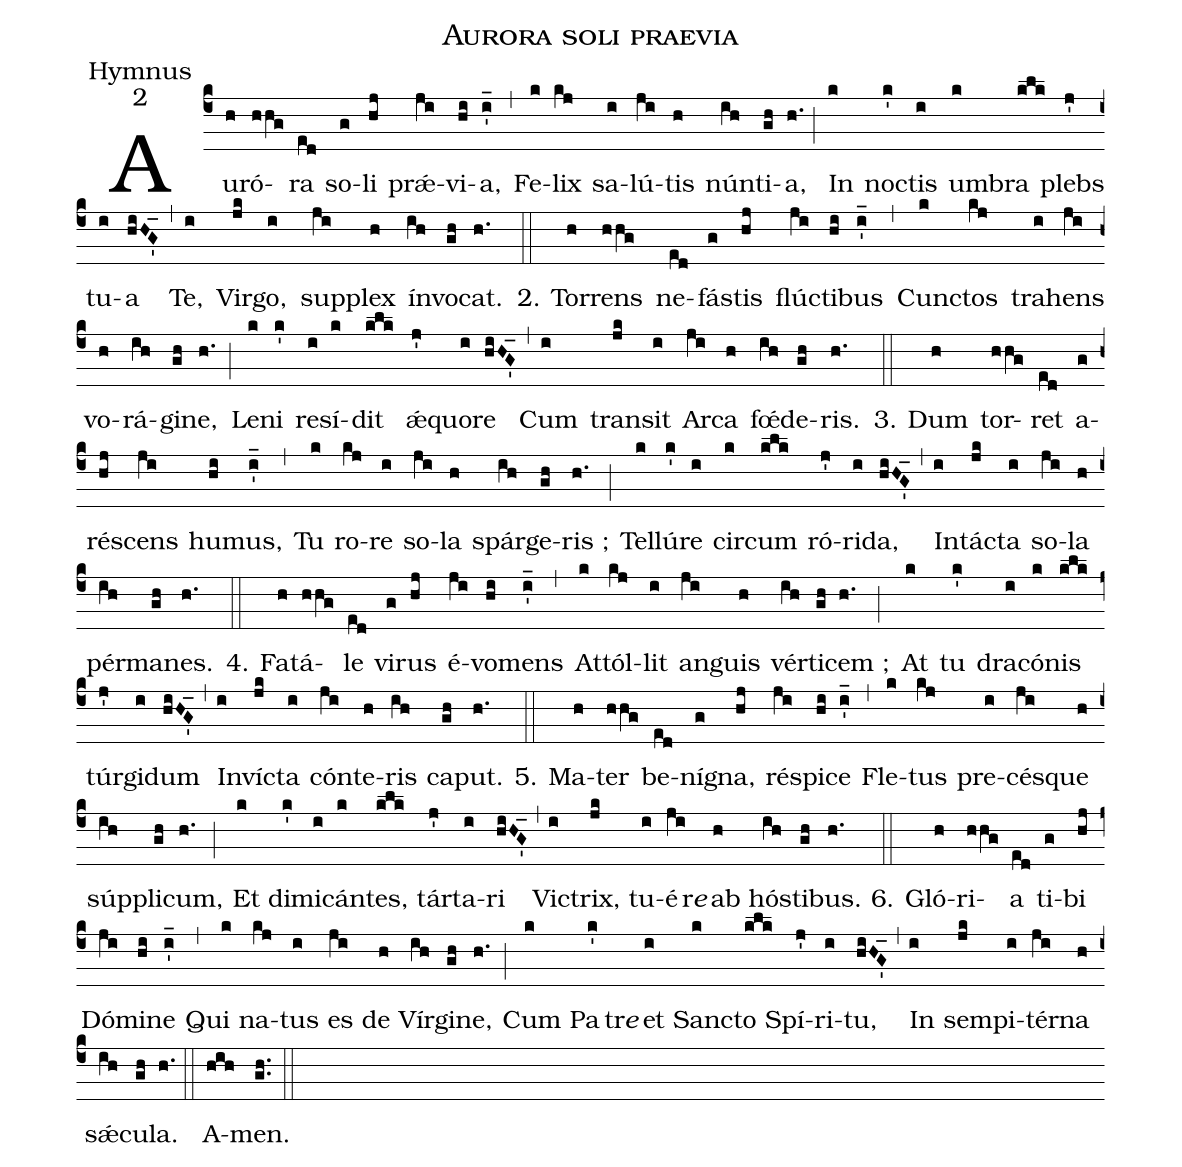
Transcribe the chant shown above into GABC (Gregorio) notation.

name:Aurora soli praevia;
office-part:Hymnus;
mode:2;
%%
(c4)Au(h)ró(hhg)ra(ed) so(g)li(hj) prǽ(ji)vi(hi)a,(i'_) (,)
Fe(k)lix(kj) sa(i)lú(ji)tis(h) nún(ih)ti(gh)a,(h.) (;)
In(k) noc(k')tis(i) um(k)bra(klk) plebs(j') tu(i)a(hiHG'_) (,)
Te,(i) Vir(jk)go,(i) sup(ji)plex(h) ín(ih)vo(gh)cat.(h.) (::)

2. Tor(h)rens(hhg) ne(ed)fás(g)tis(hj) flúc(ji)ti(hi)bus(i'_) (,)
Cunc(k)tos(kj) tra(i)hens(ji) vo(h)rá(ih)gi(gh)ne,(h.) (;)
Le(k)ni(k') re(i)sí(k)dit(klk) ǽ(j')quo(i)re(hiHG'_) (,)
Cum(i) trans(jk)it(i) Ar(ji)ca(h) fœ(ih)́de(gh)ris.(h.) (::)

3. Dum(h) tor(hhg)ret(ed) a(g)ré(hj)scens(ji) hu(hi)mus,(i'_) (,)
Tu(k) ro(kj)re(i) so(ji)la(h) spár(ih)ge(gh)ris ;(h.) (;)
Tel(k)lú(k')re(i) cir(k)cum(klk) ró(j')ri(i)da,(hiHG'_) (,)
In(i)tác(jk)ta(i) so(ji)la(h) pér(ih)ma(gh)nes.(h.) (::)

4. Fa(h)tá(hhg)le(ed) vi(g)rus(hj) é(ji)vo(hi)mens(i'_) (,)
At(k)tól(kj)lit(i) an(ji)guis(h) vér(ih)ti(gh)cem ;(h.) (;)
At(k) tu(k') dra(i)có(k)nis(klk) túr(j')gi(i)dum(hiHG'_) (,)
In(i)víc(jk)ta(i) cón(ji)te(h)ris(ih) ca(gh)put.(h.) (::)

5. Ma(h)ter(hhg) be(ed)ní(g)gna,(hj) ré(ji)spi(hi)ce(i'_) (,)
Fle(k)tus(kj) pre(i)cés(ji)que(h) súp(ih)pli(gh)cum,(h.) (;)
Et(k) di(k')mi(i)cán(k)tes,(klk) tár(j')ta(i)ri(hiHG'_) (,)
Vic(i)trix,(jk) tu(i)é(ji)r<i>e</i>() ab(h) hós(ih)ti(gh)bus.(h.) (::)

6. Gló(h)ri(hhg)a(ed) ti(g)bi(hj) Dó(ji)mi(hi)ne(i'_) (,)
Qui(k) na(kj)tus(i) es(ji) de(h) Vír(ih)gi(gh)ne,(h.) (;)
Cum(k) Pa(k')tr<i>e</i>() et(i) Sanc(k)to(klk) Spí(j')ri(i)tu,(hiHG'_) (,)
In(i) sem(jk)pi(i)tér(ji)na(h) sǽ(ih)cu(gh)la.(h.) (::)
A(hih)men.(gh..) (::)
